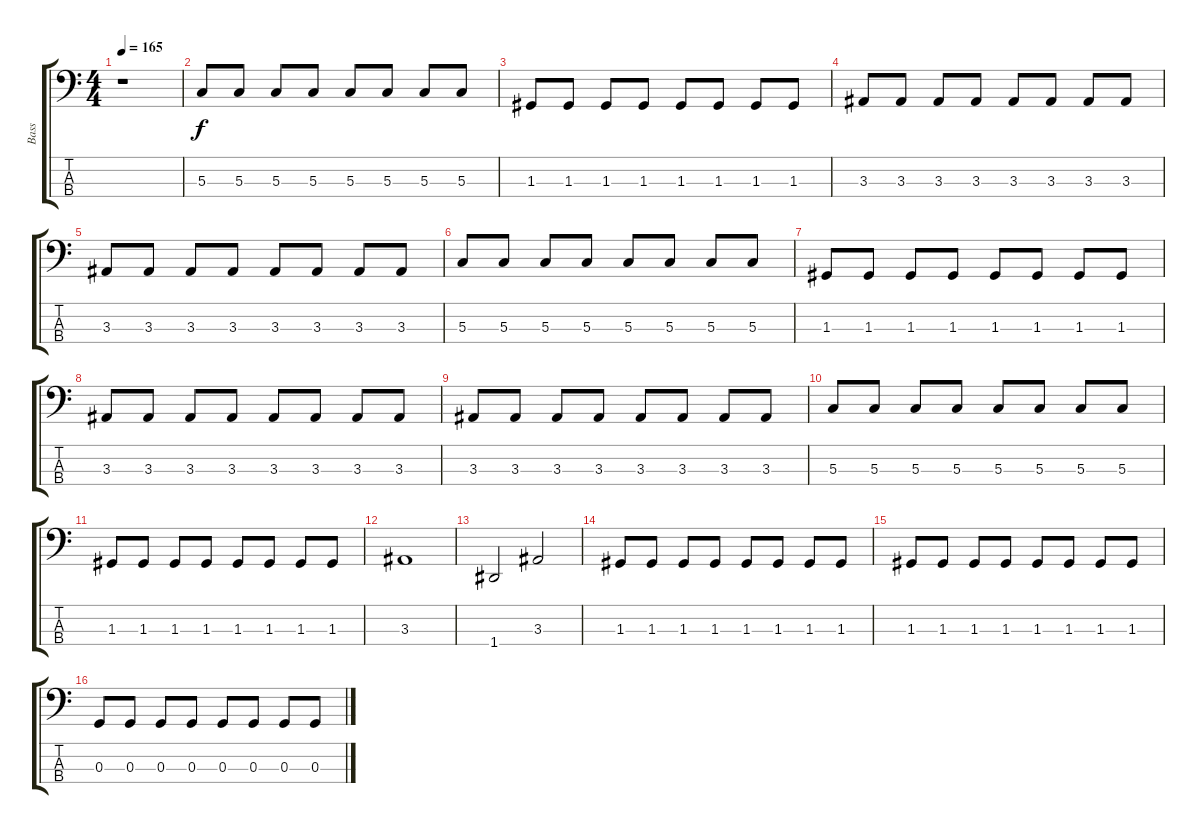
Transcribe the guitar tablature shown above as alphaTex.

\track ("Bass" "Bass") {instrument electricbasspick}
\staff {score tabs}
\tuning (F2 C2 G1 D1) {hide}
\ts (4 4)
\tempo 165
\clef f4
\ks c
r.1{dy f} |
5.3.8 5.3.8 5.3.8 5.3.8 5.3.8 5.3.8 5.3.8 5.3.8 |
1.3.8 1.3.8 1.3.8 1.3.8 1.3.8 1.3.8 1.3.8 1.3.8 |
3.3.8 3.3.8 3.3.8 3.3.8 3.3.8 3.3.8 3.3.8 3.3.8 |
3.3.8 3.3.8 3.3.8 3.3.8 3.3.8 3.3.8 3.3.8 3.3.8 |
5.3.8 5.3.8 5.3.8 5.3.8 5.3.8 5.3.8 5.3.8 5.3.8 |
1.3.8 1.3.8 1.3.8 1.3.8 1.3.8 1.3.8 1.3.8 1.3.8 |
3.3.8 3.3.8 3.3.8 3.3.8 3.3.8 3.3.8 3.3.8 3.3.8 |
3.3.8 3.3.8 3.3.8 3.3.8 3.3.8 3.3.8 3.3.8 3.3.8 |
5.3.8 5.3.8 5.3.8 5.3.8 5.3.8 5.3.8 5.3.8 5.3.8 |
1.3.8 1.3.8 1.3.8 1.3.8 1.3.8 1.3.8 1.3.8 1.3.8 |
3.3.1 |
1.4.2 3.3.2 |
1.3.8 1.3.8 1.3.8 1.3.8 1.3.8 1.3.8 1.3.8 1.3.8 |
1.3.8 1.3.8 1.3.8 1.3.8 1.3.8 1.3.8 1.3.8 1.3.8 |
0.3.8 0.3.8 0.3.8 0.3.8 0.3.8 0.3.8 0.3.8 0.3.8
